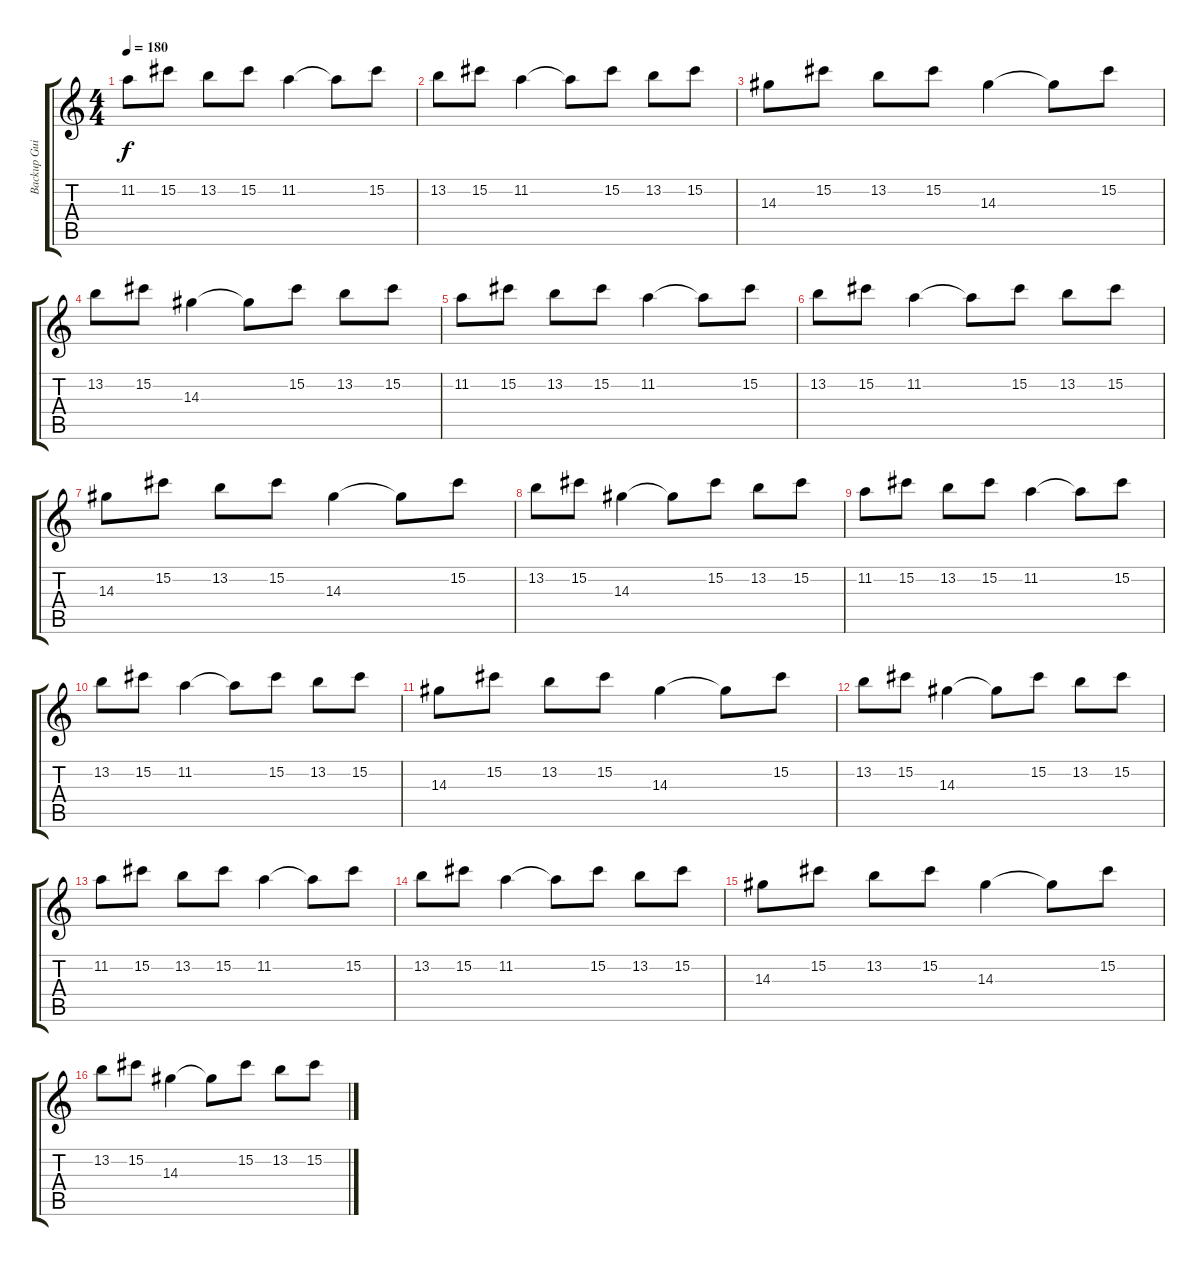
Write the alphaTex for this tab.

\track ("Backup Guitar" "Backup Gui") {instrument distortionguitar}
\staff {score tabs}
\tuning (Eb4 Bb3 Gb3 Db3 Ab2 Db2) {hide}
\ts (4 4)
\tempo 180
\clef g2
\ks c
11.2.8{dy f} 15.2.8 13.2.8 15.2.8 11.2.4 11.2{t}.8 15.2.8 |
13.2.8 15.2.8 11.2.4 11.2{t}.8 15.2.8 13.2.8 15.2.8 |
14.3.8 15.2.8 13.2.8 15.2.8 14.3.4 14.3{t}.8 15.2.8 |
13.2.8 15.2.8 14.3.4 14.3{t}.8 15.2.8 13.2.8 15.2.8 |
11.2.8 15.2.8 13.2.8 15.2.8 11.2.4 11.2{t}.8 15.2.8 |
13.2.8 15.2.8 11.2.4 11.2{t}.8 15.2.8 13.2.8 15.2.8 |
14.3.8 15.2.8 13.2.8 15.2.8 14.3.4 14.3{t}.8 15.2.8 |
13.2.8 15.2.8 14.3.4 14.3{t}.8 15.2.8 13.2.8 15.2.8 |
11.2.8{volume 5} 15.2.8 13.2.8 15.2.8 11.2.4 11.2{t}.8 15.2.8 |
13.2.8 15.2.8 11.2.4 11.2{t}.8 15.2.8 13.2.8 15.2.8 |
14.3.8 15.2.8 13.2.8 15.2.8 14.3.4 14.3{t}.8 15.2.8 |
13.2.8 15.2.8 14.3.4 14.3{t}.8 15.2.8 13.2.8 15.2.8 |
11.2.8{volume 3} 15.2.8 13.2.8 15.2.8 11.2.4 11.2{t}.8 15.2.8 |
13.2.8 15.2.8 11.2.4 11.2{t}.8 15.2.8 13.2.8 15.2.8 |
14.3.8 15.2.8 13.2.8 15.2.8 14.3.4 14.3{t}.8 15.2.8 |
13.2.8 15.2.8 14.3.4 14.3{t}.8 15.2.8 13.2.8 15.2.8
